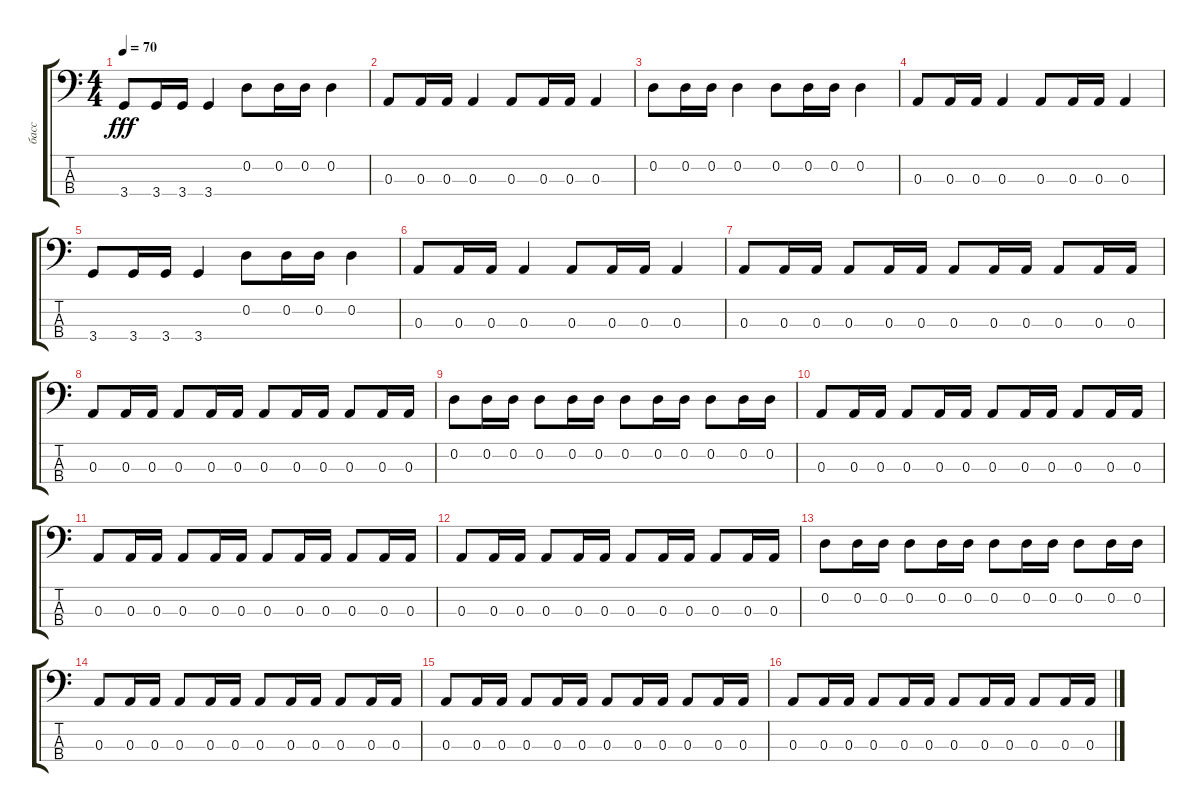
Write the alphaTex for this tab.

\track ("басс" "басс") {instrument electricbasspick}
\staff {score tabs}
\tuning (G2 D2 A1 E1) {hide}
\ts (4 4)
\tempo 70
\clef f4
\ks c
3.4.8{dy fff} 3.4.16 3.4.16 3.4.4 0.2.8 0.2.16 0.2.16 0.2.4 |
0.3.8 0.3.16 0.3.16 0.3.4 0.3.8 0.3.16 0.3.16 0.3.4 |
0.2.8 0.2.16 0.2.16 0.2.4 0.2.8 0.2.16 0.2.16 0.2.4 |
0.3.8 0.3.16 0.3.16 0.3.4 0.3.8 0.3.16 0.3.16 0.3.4 |
3.4.8 3.4.16 3.4.16 3.4.4 0.2.8 0.2.16 0.2.16 0.2.4 |
0.3.8 0.3.16 0.3.16 0.3.4 0.3.8 0.3.16 0.3.16 0.3.4 |
0.3.8 0.3.16 0.3.16 0.3.8 0.3.16 0.3.16 0.3.8 0.3.16 0.3.16 0.3.8 0.3.16 0.3.16 |
0.3.8 0.3.16 0.3.16 0.3.8 0.3.16 0.3.16 0.3.8 0.3.16 0.3.16 0.3.8 0.3.16 0.3.16 |
0.2.8 0.2.16 0.2.16 0.2.8 0.2.16 0.2.16 0.2.8 0.2.16 0.2.16 0.2.8 0.2.16 0.2.16 |
0.3.8 0.3.16 0.3.16 0.3.8 0.3.16 0.3.16 0.3.8 0.3.16 0.3.16 0.3.8 0.3.16 0.3.16 |
0.3.8 0.3.16 0.3.16 0.3.8 0.3.16 0.3.16 0.3.8 0.3.16 0.3.16 0.3.8 0.3.16 0.3.16 |
0.3.8 0.3.16 0.3.16 0.3.8 0.3.16 0.3.16 0.3.8 0.3.16 0.3.16 0.3.8 0.3.16 0.3.16 |
0.2.8 0.2.16 0.2.16 0.2.8 0.2.16 0.2.16 0.2.8 0.2.16 0.2.16 0.2.8 0.2.16 0.2.16 |
0.3.8 0.3.16 0.3.16 0.3.8 0.3.16 0.3.16 0.3.8 0.3.16 0.3.16 0.3.8 0.3.16 0.3.16 |
0.3.8 0.3.16 0.3.16 0.3.8 0.3.16 0.3.16 0.3.8 0.3.16 0.3.16 0.3.8 0.3.16 0.3.16 |
0.3.8 0.3.16 0.3.16 0.3.8 0.3.16 0.3.16 0.3.8 0.3.16 0.3.16 0.3.8 0.3.16 0.3.16
